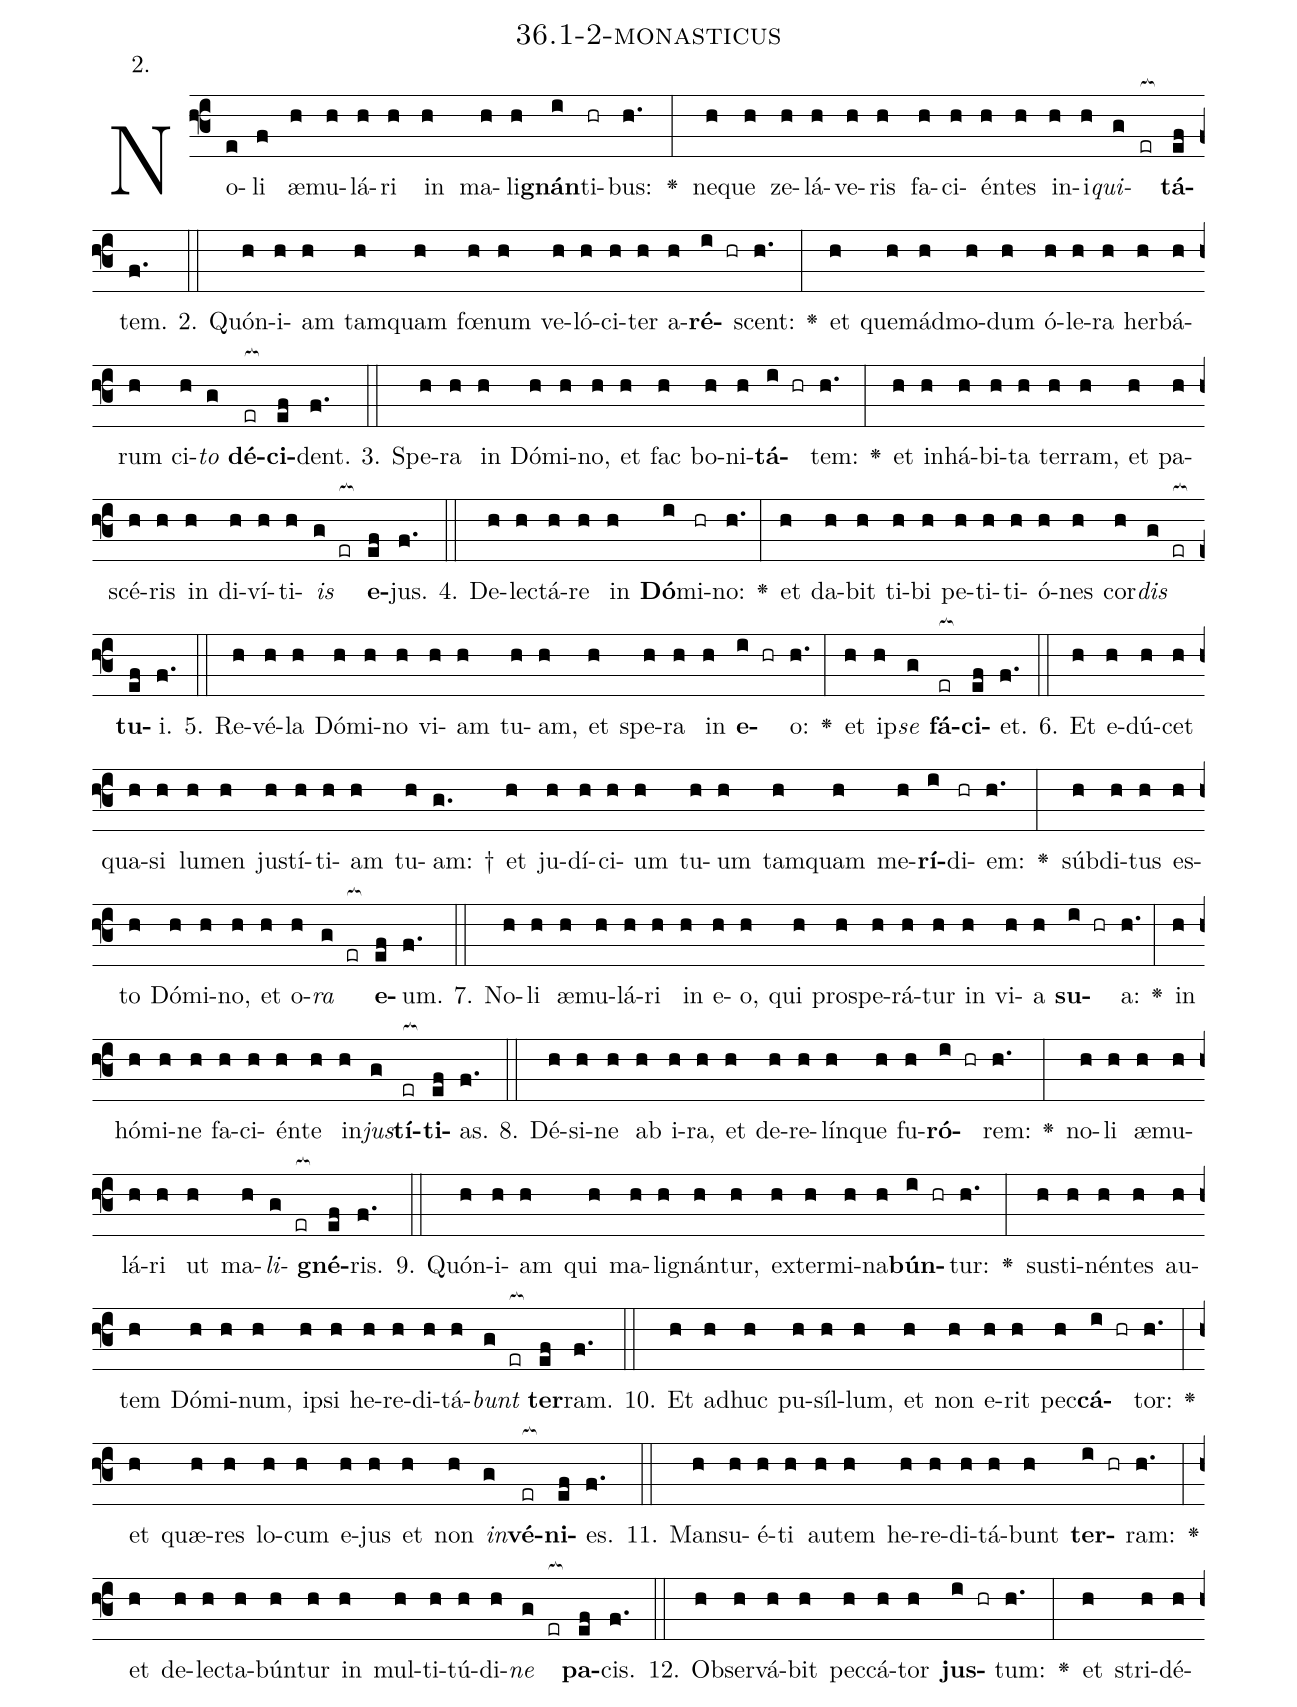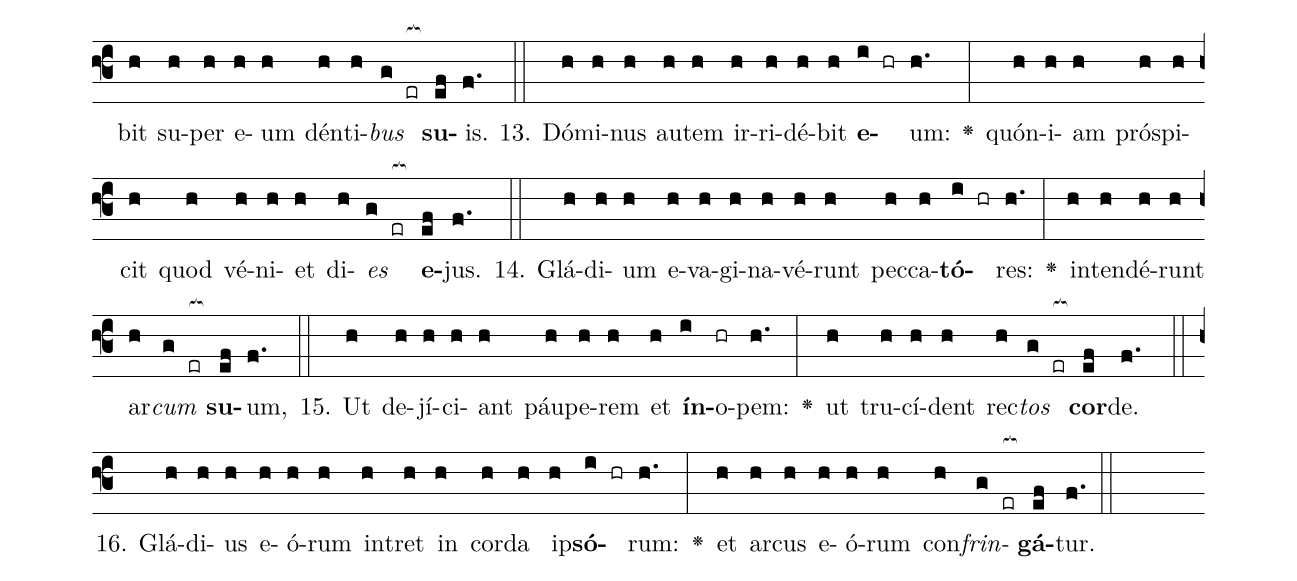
name: 36.1-2-monasticus;
annotation: 2.;
%%
(f3)No(e)li(f) æ(h)mu(h)lá(h)ri(h) in(h) ma(h)li(h)<b>gnán</b>(i)ti(hr)bus:(h.) <v>\greheightstar</v>(:) ne(h)que(h) ze(h)lá(h)ve(h)ris(h) fa(h)ci(h)én(h)tes(h) in(h)i(h)<i>qui</i>(g er[ocb:1{])<b>tá</b>(ef[ocb:0}])tem.(f.) (::)
2. Quón(h)i(h)am(h) tam(h)quam(h) fœ(h)num(h) ve(h)ló(h)ci(h)ter(h) a(h)<b>ré</b>(i hr)scent:(h.) <v>\greheightstar</v>(:) et(h) quem(h)ád(h)mo(h)dum(h) ó(h)le(h)ra(h) her(h)bá(h)rum(h) ci(h)<i>to</i>(g) <b>dé</b>(er[ocb:1{])<b>ci</b>(ef[ocb:0}])dent.(f.) (::)
3. Spe(h)ra(h) in(h) Dó(h)mi(h)no,(h) et(h) fac(h) bo(h)ni(h)<b>tá</b>(i hr)tem:(h.) <v>\greheightstar</v>(:) et(h) in(h)há(h)bi(h)ta(h) ter(h)ram,(h) et(h) pa(h)scé(h)ris(h) in(h) di(h)ví(h)ti(h)<i>is</i>(g er[ocb:1{]) <b>e</b>(ef[ocb:0}])jus.(f.) (::)
4. De(h)lec(h)tá(h)re(h) in(h) <b>Dó</b>(i)mi(hr)no:(h.) <v>\greheightstar</v>(:) et(h) da(h)bit(h) ti(h)bi(h) pe(h)ti(h)ti(h)ó(h)nes(h) cor(h)<i>dis</i>(g er[ocb:1{]) <b>tu</b>(ef[ocb:0}])i.(f.) (::)
5. Re(h)vé(h)la(h) Dó(h)mi(h)no(h) vi(h)am(h) tu(h)am,(h) et(h) spe(h)ra(h) in(h) <b>e</b>(i hr)o:(h.) <v>\greheightstar</v>(:) et(h) ip(h)<i>se</i>(g) <b>fá</b>(er[ocb:1{])<b>ci</b>(ef[ocb:0}])et.(f.) (::)
6. Et(h) e(h)dú(h)cet(h) qua(h)si(h) lu(h)men(h) jus(h)tí(h)ti(h)am(h) tu(h)am: †(g.) et(h) ju(h)dí(h)ci(h)um(h) tu(h)um(h) tam(h)quam(h) me(h)<b>rí</b>(i)di(hr)em:(h.) <v>\greheightstar</v>(:) súb(h)di(h)tus(h) es(h)to(h) Dó(h)mi(h)no,(h) et(h) o(h)<i>ra</i>(g er[ocb:1{]) <b>e</b>(ef[ocb:0}])um.(f.) (::)
7. No(h)li(h) æ(h)mu(h)lá(h)ri(h) in(h) e(h)o,(h) qui(h) pro(h)spe(h)rá(h)tur(h) in(h) vi(h)a(h) <b>su</b>(i hr)a:(h.) <v>\greheightstar</v>(:) in(h) hó(h)mi(h)ne(h) fa(h)ci(h)én(h)te(h) in(h)<i>jus</i>(g)<b>tí</b>(er[ocb:1{])<b>ti</b>(ef[ocb:0}])as.(f.) (::)
8. Dé(h)si(h)ne(h) ab(h) i(h)ra,(h) et(h) de(h)re(h)lín(h)que(h) fu(h)<b>ró</b>(i hr)rem:(h.) <v>\greheightstar</v>(:) no(h)li(h) æ(h)mu(h)lá(h)ri(h) ut(h) ma(h)<i>li</i>(g er[ocb:1{])<b>gné</b>(ef[ocb:0}])ris.(f.) (::)
9. Quón(h)i(h)am(h) qui(h) ma(h)li(h)gnán(h)tur,(h) ex(h)ter(h)mi(h)na(h)<b>bún</b>(i hr)tur:(h.) <v>\greheightstar</v>(:) sus(h)ti(h)nén(h)tes(h) au(h)tem(h) Dó(h)mi(h)num,(h) ip(h)si(h) he(h)re(h)di(h)tá(h)<i>bunt</i>(g er[ocb:1{]) <b>ter</b>(ef[ocb:0}])ram.(f.) (::)
10. Et(h) ad(h)huc(h) pu(h)síl(h)lum,(h) et(h) non(h) e(h)rit(h) pec(h)<b>cá</b>(i hr)tor:(h.) <v>\greheightstar</v>(:) et(h) quæ(h)res(h) lo(h)cum(h) e(h)jus(h) et(h) non(h) <i>in</i>(g)<b>vé</b>(er[ocb:1{])<b>ni</b>(ef[ocb:0}])es.(f.) (::)
11. Man(h)su(h)é(h)ti(h) au(h)tem(h) he(h)re(h)di(h)tá(h)bunt(h) <b>ter</b>(i hr)ram:(h.) <v>\greheightstar</v>(:) et(h) de(h)lec(h)ta(h)bún(h)tur(h) in(h) mul(h)ti(h)tú(h)di(h)<i>ne</i>(g er[ocb:1{]) <b>pa</b>(ef[ocb:0}])cis.(f.) (::)
12. Ob(h)ser(h)vá(h)bit(h) pec(h)cá(h)tor(h) <b>jus</b>(i hr)tum:(h.) <v>\greheightstar</v>(:) et(h) stri(h)dé(h)bit(h) su(h)per(h) e(h)um(h) dén(h)ti(h)<i>bus</i>(g er[ocb:1{]) <b>su</b>(ef[ocb:0}])is.(f.) (::)
13. Dó(h)mi(h)nus(h) au(h)tem(h) ir(h)ri(h)dé(h)bit(h) <b>e</b>(i hr)um:(h.) <v>\greheightstar</v>(:) quón(h)i(h)am(h) pró(h)spi(h)cit(h) quod(h) vé(h)ni(h)et(h) di(h)<i>es</i>(g er[ocb:1{]) <b>e</b>(ef[ocb:0}])jus.(f.) (::)
14. Glá(h)di(h)um(h) e(h)va(h)gi(h)na(h)vé(h)runt(h) pec(h)ca(h)<b>tó</b>(i hr)res:(h.) <v>\greheightstar</v>(:) in(h)ten(h)dé(h)runt(h) ar(h)<i>cum</i>(g er[ocb:1{]) <b>su</b>(ef[ocb:0}])um,(f.) (::)
15. Ut(h) de(h)jí(h)ci(h)ant(h) páu(h)pe(h)rem(h) et(h) <b>ín</b>(i)o(hr)pem:(h.) <v>\greheightstar</v>(:) ut(h) tru(h)cí(h)dent(h) rec(h)<i>tos</i>(g er[ocb:1{]) <b>cor</b>(ef[ocb:0}])de.(f.) (::)
16. Glá(h)di(h)us(h) e(h)ó(h)rum(h) in(h)tret(h) in(h) cor(h)da(h) ip(h)<b>só</b>(i hr)rum:(h.) <v>\greheightstar</v>(:) et(h) ar(h)cus(h) e(h)ó(h)rum(h) con(h)<i>frin</i>(g er[ocb:1{])<b>gá</b>(ef[ocb:0}])tur.(f.) (::)
